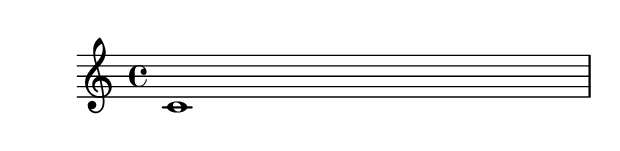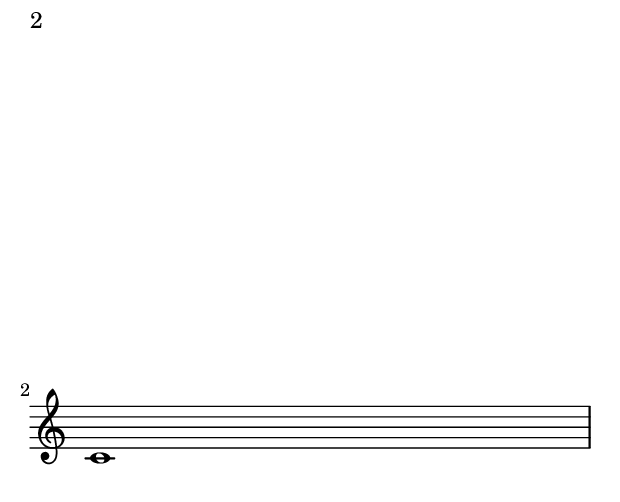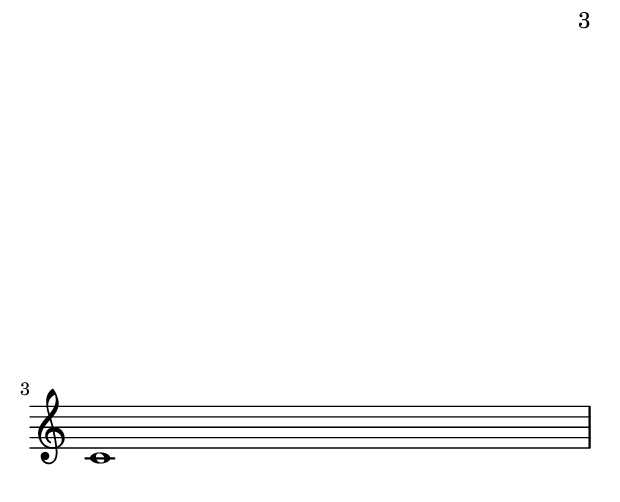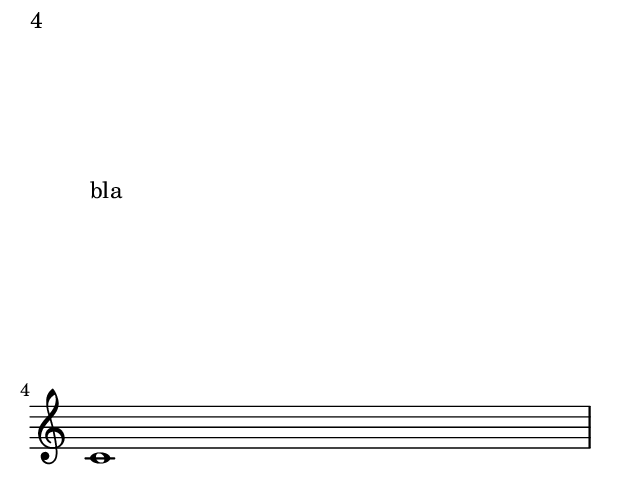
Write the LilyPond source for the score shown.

\header {

  texidoc = "By setting @code{page-top-space,} the Y position of the
first system can be forced to be uniform."

}
\version "2.17.6"

#(set-default-paper-size "a6")

\book {
  \score {

    \relative c' {
      c1\break\pageBreak
      c1\break\pageBreak
      c1
      \break\pageBreak
      \override TextScript.padding = #20
      c1^"bla"
    }
  }

  \paper {
    obsolete-page-top-space = 3 \cm
    top-system-spacing #'basic-distance = #(/ obsolete-page-top-space staff-space)
  }
}

